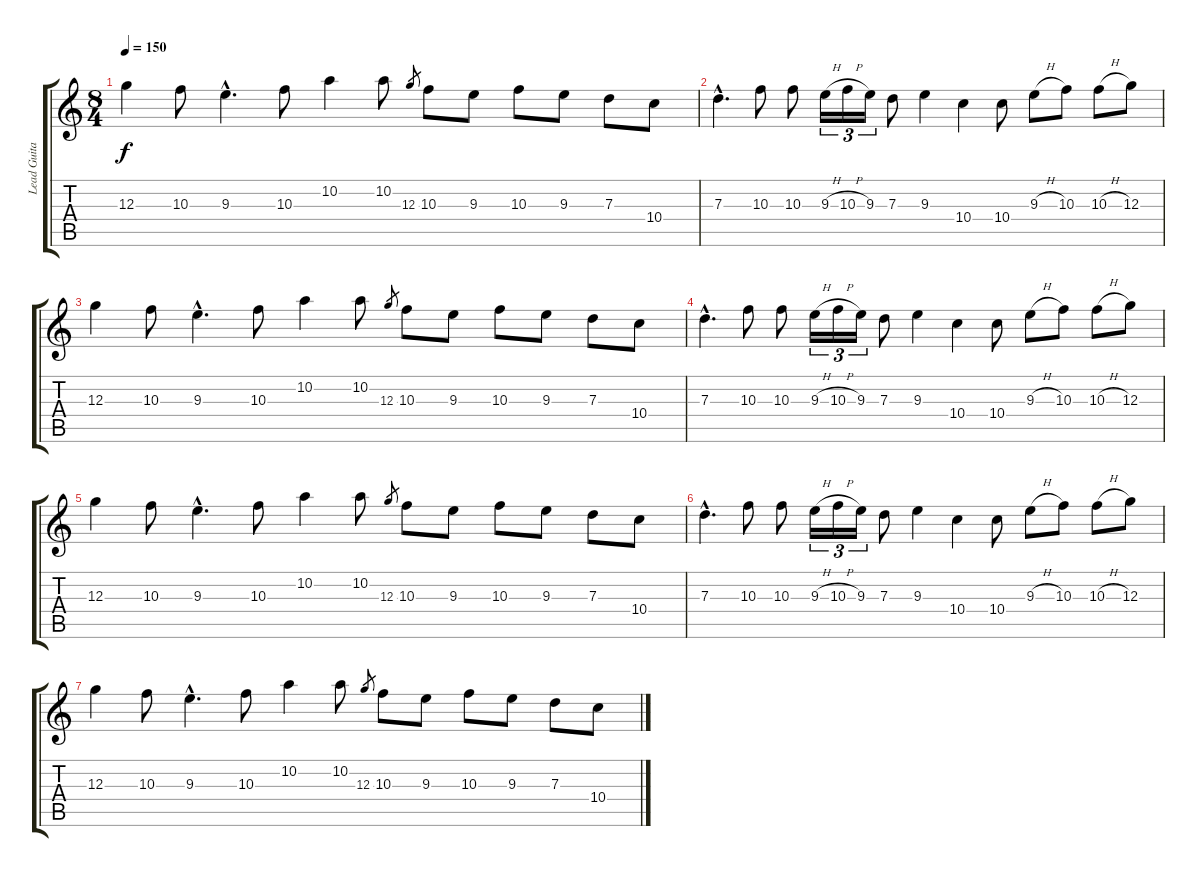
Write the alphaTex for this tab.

\track ("Lead Guitar" "Lead Guita") {instrument distortionguitar}
\staff {score tabs}
\tuning (E4 B3 G3 D3 A2 E2) {hide}
\ts (8 4)
\tempo 150
\clef g2
\ks c
12.3.4{dy f} 10.3.8 9.3{hac}.4{d} 10.3.8 10.2.4 10.2.8 12.3.8{gr} 10.3.8 9.3.8 10.3.8 9.3.8 7.3.8 10.4.8 |
7.3{hac}.4{d} 10.3.8 10.3.8 9.3{h}.16{tu (3 2)} 10.3{h}.16{tu (3 2)} 9.3.16{tu (3 2)} 7.3.8 9.3.4 10.4.4 10.4.8 9.3{h}.8 10.3.8 10.3{h}.8 12.3.8 |
12.3.4 10.3.8 9.3{hac}.4{d} 10.3.8 10.2.4 10.2.8 12.3.8{gr} 10.3.8 9.3.8 10.3.8 9.3.8 7.3.8 10.4.8 |
7.3{hac}.4{d} 10.3.8 10.3.8 9.3{h}.16{tu (3 2)} 10.3{h}.16{tu (3 2)} 9.3.16{tu (3 2)} 7.3.8 9.3.4 10.4.4 10.4.8 9.3{h}.8 10.3.8 10.3{h}.8 12.3.8 |
12.3.4 10.3.8 9.3{hac}.4{d} 10.3.8 10.2.4 10.2.8 12.3.8{gr} 10.3.8 9.3.8 10.3.8 9.3.8 7.3.8 10.4.8 |
7.3{hac}.4{d} 10.3.8 10.3.8 9.3{h}.16{tu (3 2)} 10.3{h}.16{tu (3 2)} 9.3.16{tu (3 2)} 7.3.8 9.3.4 10.4.4 10.4.8 9.3{h}.8 10.3.8 10.3{h}.8 12.3.8 |
12.3.4 10.3.8 9.3{hac}.4{d} 10.3.8 10.2.4 10.2.8 12.3.8{gr} 10.3.8 9.3.8 10.3.8 9.3.8 7.3.8 10.4.8
